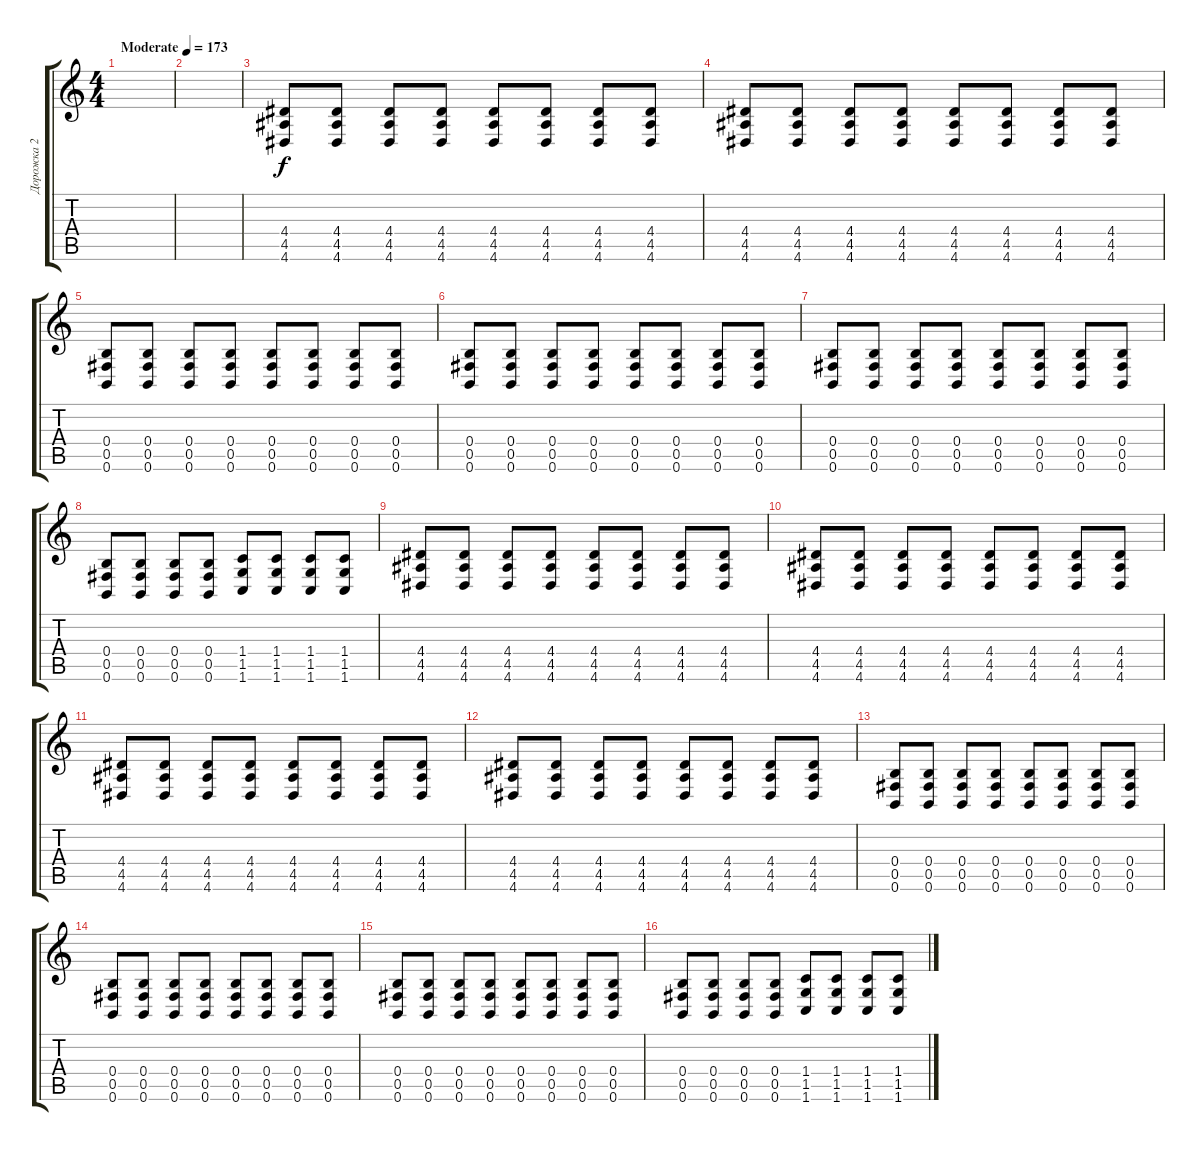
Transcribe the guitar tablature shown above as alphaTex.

\track ("Дорожка 2" "Дорожка 2") {instrument distortionguitar}
\staff {score tabs}
\tuning (Db4 Ab3 E3 B2 Gb2 B1) {hide}
\ts (4 4)
\tempo (173 "Moderate")
\clef g2
\ks c
|
|
(4.4 4.5 4.6).8 (4.4 4.5 4.6).8 (4.4 4.5 4.6).8 (4.4 4.5 4.6).8 (4.4 4.5 4.6).8 (4.4 4.5 4.6).8 (4.4 4.5 4.6).8 (4.4 4.5 4.6).8 |
(4.4 4.5 4.6).8 (4.4 4.5 4.6).8 (4.4 4.5 4.6).8 (4.4 4.5 4.6).8 (4.4 4.5 4.6).8 (4.4 4.5 4.6).8 (4.4 4.5 4.6).8 (4.4 4.5 4.6).8 |
(0.4 0.5 0.6).8 (0.4 0.5 0.6).8 (0.4 0.5 0.6).8 (0.4 0.5 0.6).8 (0.4 0.5 0.6).8 (0.4 0.5 0.6).8 (0.4 0.5 0.6).8 (0.4 0.5 0.6).8 |
(0.4 0.5 0.6).8 (0.4 0.5 0.6).8 (0.4 0.5 0.6).8 (0.4 0.5 0.6).8 (0.4 0.5 0.6).8 (0.4 0.5 0.6).8 (0.4 0.5 0.6).8 (0.4 0.5 0.6).8 |
(0.4 0.5 0.6).8 (0.4 0.5 0.6).8 (0.4 0.5 0.6).8 (0.4 0.5 0.6).8 (0.4 0.5 0.6).8 (0.4 0.5 0.6).8 (0.4 0.5 0.6).8 (0.4 0.5 0.6).8 |
(0.4 0.5 0.6).8 (0.4 0.5 0.6).8 (0.4 0.5 0.6).8 (0.4 0.5 0.6).8 (1.4 1.5 1.6).8 (1.4 1.5 1.6).8 (1.4 1.5 1.6).8 (1.4 1.5 1.6).8 |
(4.4 4.5 4.6).8 (4.4 4.5 4.6).8 (4.4 4.5 4.6).8 (4.4 4.5 4.6).8 (4.4 4.5 4.6).8 (4.4 4.5 4.6).8 (4.4 4.5 4.6).8 (4.4 4.5 4.6).8 |
(4.4 4.5 4.6).8 (4.4 4.5 4.6).8 (4.4 4.5 4.6).8 (4.4 4.5 4.6).8 (4.4 4.5 4.6).8 (4.4 4.5 4.6).8 (4.4 4.5 4.6).8 (4.4 4.5 4.6).8 |
(4.4 4.5 4.6).8 (4.4 4.5 4.6).8 (4.4 4.5 4.6).8 (4.4 4.5 4.6).8 (4.4 4.5 4.6).8 (4.4 4.5 4.6).8 (4.4 4.5 4.6).8 (4.4 4.5 4.6).8 |
(4.4 4.5 4.6).8 (4.4 4.5 4.6).8 (4.4 4.5 4.6).8 (4.4 4.5 4.6).8 (4.4 4.5 4.6).8 (4.4 4.5 4.6).8 (4.4 4.5 4.6).8 (4.4 4.5 4.6).8 |
(0.4 0.5 0.6).8 (0.4 0.5 0.6).8 (0.4 0.5 0.6).8 (0.4 0.5 0.6).8 (0.4 0.5 0.6).8 (0.4 0.5 0.6).8 (0.4 0.5 0.6).8 (0.4 0.5 0.6).8 |
(0.4 0.5 0.6).8 (0.4 0.5 0.6).8 (0.4 0.5 0.6).8 (0.4 0.5 0.6).8 (0.4 0.5 0.6).8 (0.4 0.5 0.6).8 (0.4 0.5 0.6).8 (0.4 0.5 0.6).8 |
(0.4 0.5 0.6).8 (0.4 0.5 0.6).8 (0.4 0.5 0.6).8 (0.4 0.5 0.6).8 (0.4 0.5 0.6).8 (0.4 0.5 0.6).8 (0.4 0.5 0.6).8 (0.4 0.5 0.6).8 |
(0.4 0.5 0.6).8 (0.4 0.5 0.6).8 (0.4 0.5 0.6).8 (0.4 0.5 0.6).8 (1.4 1.5 1.6).8 (1.4 1.5 1.6).8 (1.4 1.5 1.6).8 (1.4 1.5 1.6).8
